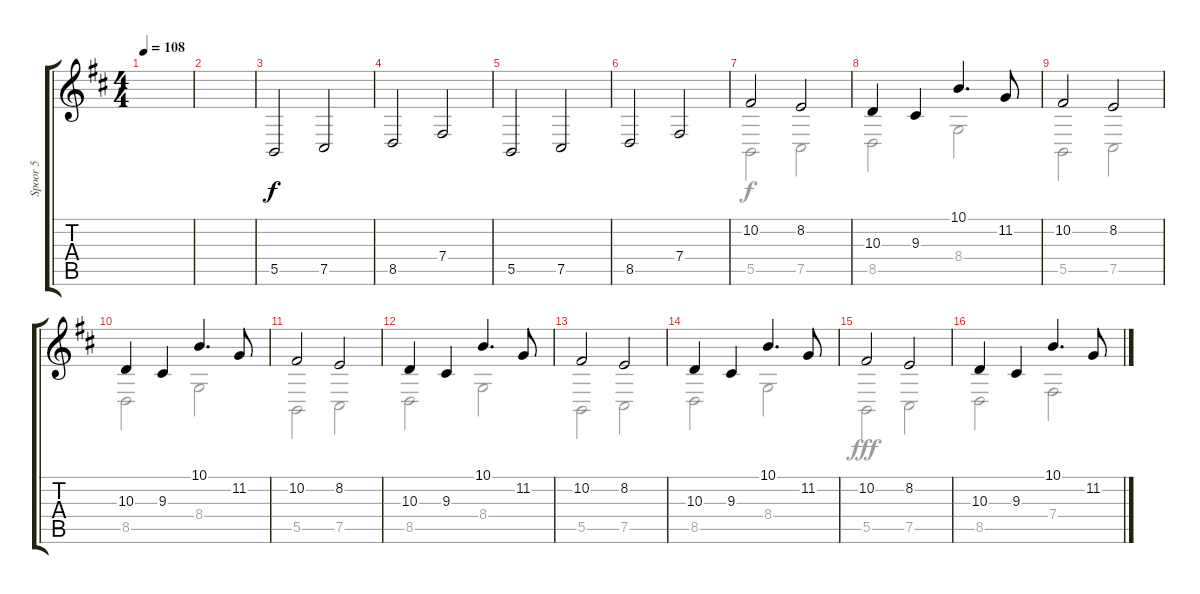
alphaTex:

\track ("Spoor 5" "Spoor 5") {instrument stringensemble1}
\staff {score tabs}
\tuning (Db4 Ab3 E3 B2 Gb2 B1) {hide}
\voice
\ts (4 4)
\tempo 108
\clef g2
\ks d
|
|
5.5.2{dy f} 7.5.2 |
8.5.2 7.4.2 |
5.5.2 7.5.2 |
8.5.2 7.4.2 |
10.2.2 8.2.2 |
10.3.4 9.3.4 10.1.4{d} 11.2.8 |
10.2.2 8.2.2 |
10.3.4 9.3.4 10.1.4{d} 11.2.8 |
10.2.2 8.2.2 |
10.3.4 9.3.4 10.1.4{d} 11.2.8 |
10.2.2 8.2.2 |
10.3.4 9.3.4 10.1.4{d} 11.2.8 |
10.2.2 8.2.2 |
10.3.4 9.3.4 10.1.4{d} 11.2.8
\voice
\clef g2
\ottava regular
\simile none
\ks d
|
|
|
|
|
|
5.5.2 7.5.2 |
8.5.2 8.4.2 |
5.5.2 7.5.2 |
8.5.2 8.4.2 |
5.5.2 7.5.2 |
8.5.2 8.4.2 |
5.5.2 7.5.2 |
8.5.2 8.4.2 |
5.5.2{dy fff} 7.5.2 |
8.5.2 7.4.2
